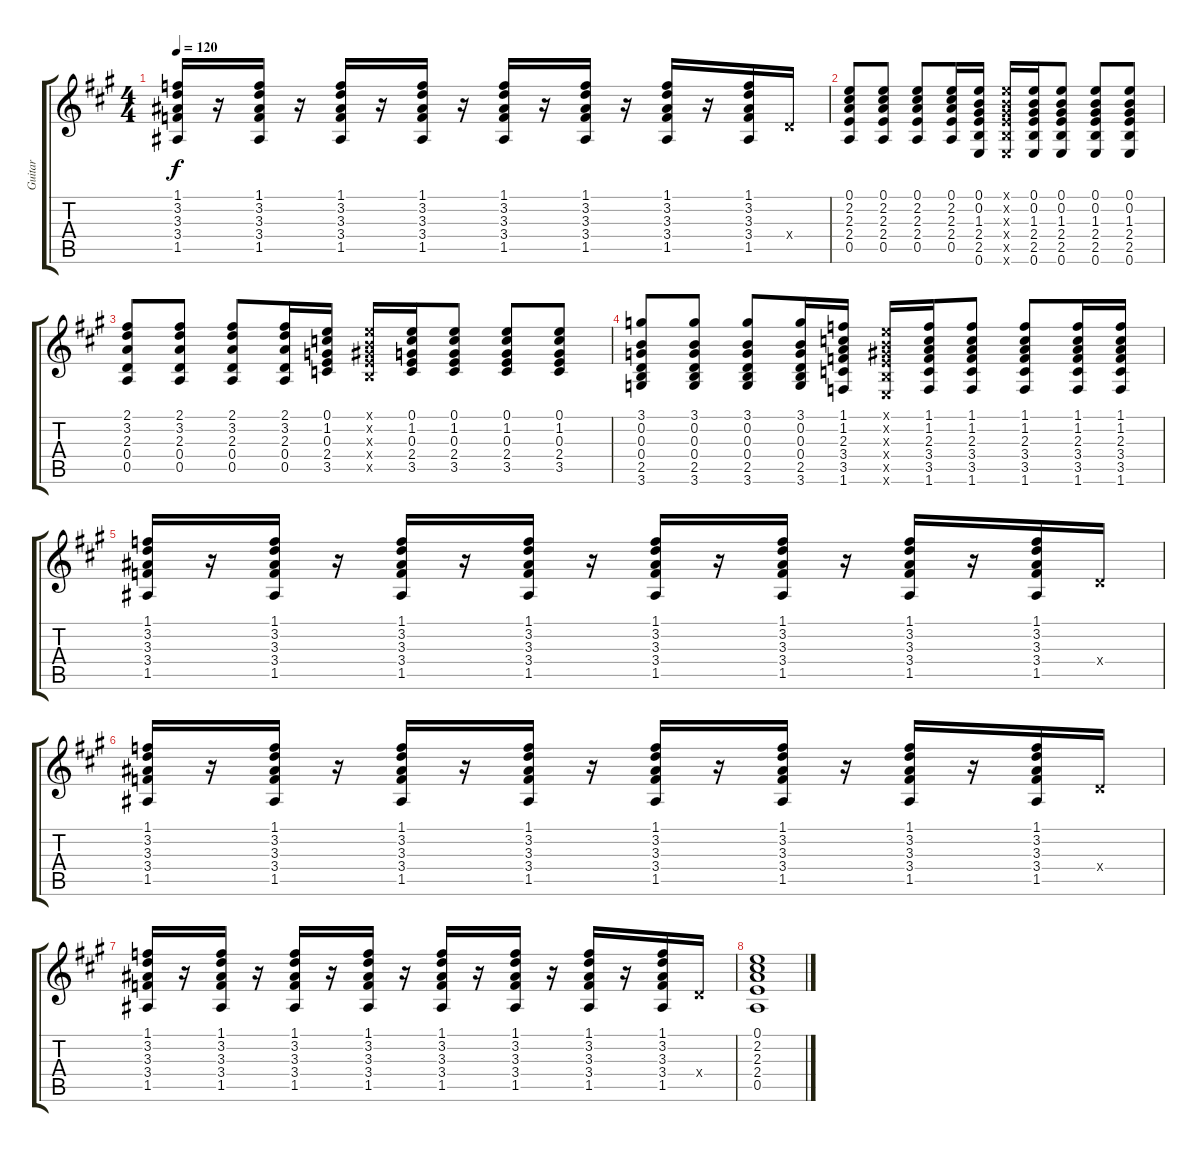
\track ("Guitar" "Guitar") {instrument electricguitarclean}
\staff {score tabs}
\tuning (E4 B3 G3 D3 A2 E2) {hide}
\ts (4 4)
\tempo 120
\clef g2
\ks a
(1.1 3.2 3.3 3.4 1.5).16{dy f} r.16 (1.1 3.2 3.3 3.4 1.5).16 r.16 (1.1 3.2 3.3 3.4 1.5).16 r.16 (1.1 3.2 3.3 3.4 1.5).16 r.16 (1.1 3.2 3.3 3.4 1.5).16 r.16 (1.1 3.2 3.3 3.4 1.5).16 r.16 (1.1 3.2 3.3 3.4 1.5).16 r.16 (1.1 3.2 3.3 3.4 1.5).16 0.4{x}.16 |
(0.1 2.2 2.3 2.4 0.5).8 (0.1 2.2 2.3 2.4 0.5).8 (0.1 2.2 2.3 2.4 0.5).8 (0.1 2.2 2.3 2.4 0.5).16 (0.1 0.2 1.3 2.4 2.5 0.6).16 (0.1{x} 0.2{x} 1.3{x} 2.4{x} 2.5{x} 0.6{x}).16 (0.1 0.2 1.3 2.4 2.5 0.6).16 (0.1 0.2 1.3 2.4 2.5 0.6).8 (0.1 0.2 1.3 2.4 2.5 0.6).8 (0.1 0.2 1.3 2.4 2.5 0.6).8 |
(2.1 3.2 2.3 0.4 0.5).8 (2.1 3.2 2.3 0.4 0.5).8 (2.1 3.2 2.3 0.4 0.5).8 (2.1 3.2 2.3 0.4 0.5).16 (0.1 1.2 0.3 2.4 3.5).16 (0.1{x} 0.2{x} 1.3{x} 2.4{x} 2.5{x}).16 (0.1 1.2 0.3 2.4 3.5).16 (0.1 1.2 0.3 2.4 3.5).8 (0.1 1.2 0.3 2.4 3.5).8 (0.1 1.2 0.3 2.4 3.5).8 |
(3.1 0.2 0.3 0.4 2.5 3.6).8 (3.1 0.2 0.3 0.4 2.5 3.6).8 (3.1 0.2 0.3 0.4 2.5 3.6).8 (3.1 0.2 0.3 0.4 2.5 3.6).16 (1.1 1.2 2.3 3.4 3.5 1.6).16 (0.1{x} 0.2{x} 1.3{x} 2.4{x} 2.5{x} 0.6{x}).16 (1.1 1.2 2.3 3.4 3.5 1.6).16 (1.1 1.2 2.3 3.4 3.5 1.6).8 (1.1 1.2 2.3 3.4 3.5 1.6).8 (1.1 1.2 2.3 3.4 3.5 1.6).16 (1.1 1.2 2.3 3.4 3.5 1.6).16 |
(1.1 3.2 3.3 3.4 1.5).16 r.16 (1.1 3.2 3.3 3.4 1.5).16 r.16 (1.1 3.2 3.3 3.4 1.5).16 r.16 (1.1 3.2 3.3 3.4 1.5).16 r.16 (1.1 3.2 3.3 3.4 1.5).16 r.16 (1.1 3.2 3.3 3.4 1.5).16 r.16 (1.1 3.2 3.3 3.4 1.5).16 r.16 (1.1 3.2 3.3 3.4 1.5).16 0.4{x}.16 |
(1.1 3.2 3.3 3.4 1.5).16 r.16 (1.1 3.2 3.3 3.4 1.5).16 r.16 (1.1 3.2 3.3 3.4 1.5).16 r.16 (1.1 3.2 3.3 3.4 1.5).16 r.16 (1.1 3.2 3.3 3.4 1.5).16 r.16 (1.1 3.2 3.3 3.4 1.5).16 r.16 (1.1 3.2 3.3 3.4 1.5).16 r.16 (1.1 3.2 3.3 3.4 1.5).16 0.4{x}.16 |
(1.1 3.2 3.3 3.4 1.5).16 r.16 (1.1 3.2 3.3 3.4 1.5).16 r.16 (1.1 3.2 3.3 3.4 1.5).16 r.16 (1.1 3.2 3.3 3.4 1.5).16 r.16 (1.1 3.2 3.3 3.4 1.5).16 r.16 (1.1 3.2 3.3 3.4 1.5).16 r.16 (1.1 3.2 3.3 3.4 1.5).16 r.16 (1.1 3.2 3.3 3.4 1.5).16 0.4{x}.16 |
(0.1 2.2 2.3 2.4 0.5).1
